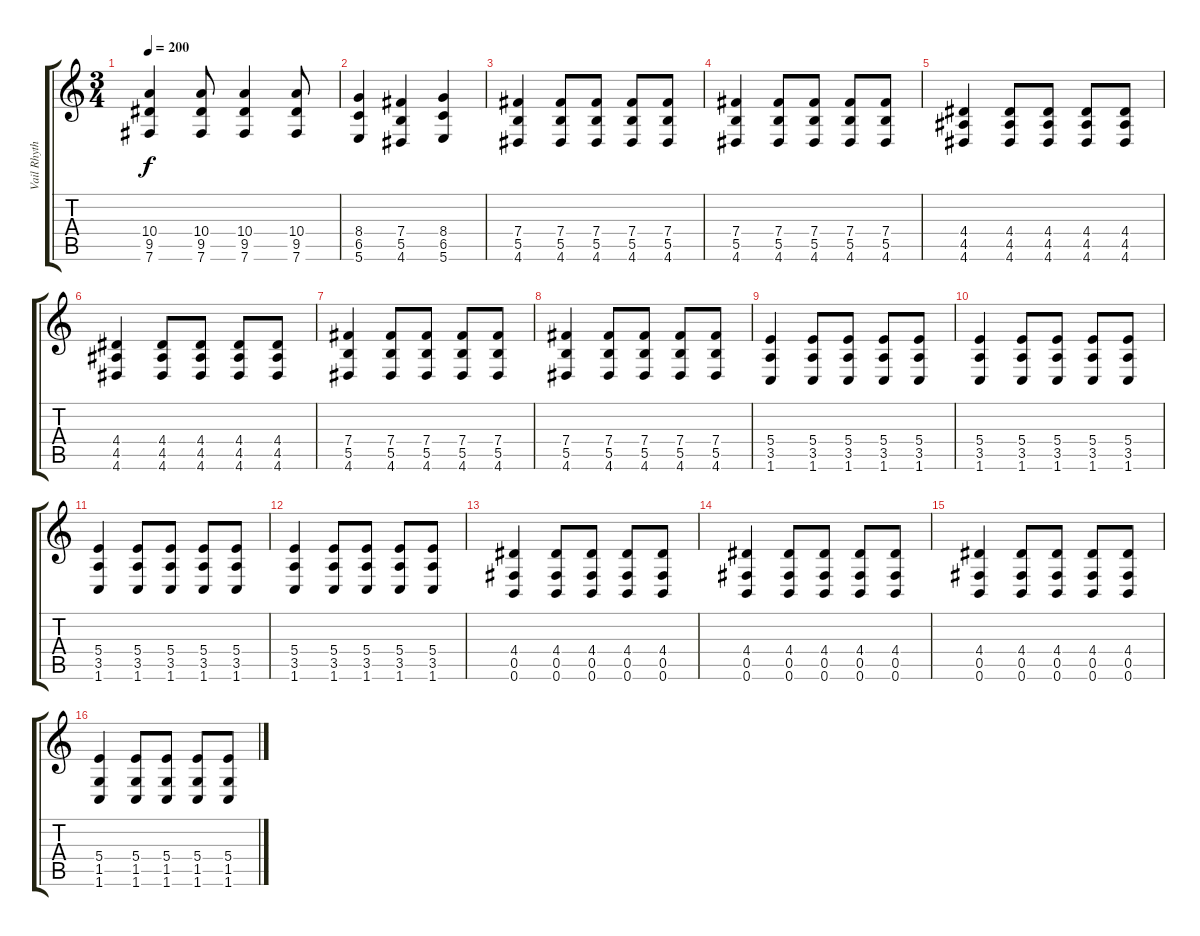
\track ("Vail Rhythm" "Vail Rhyth") {instrument overdrivenguitar}
\staff {score tabs}
\tuning (Db4 Ab3 E3 B2 Gb2 B1) {hide}
\ts (3 4)
\tempo 200
\clef g2
\ks c
(10.4 9.5 7.6).4{dy f} (10.4 9.5 7.6).8 (10.4 9.5 7.6).4 (10.4 9.5 7.6).8 |
(8.4 6.5 5.6).4 (7.4 5.5 4.6).4 (8.4 6.5 5.6).4 |
(7.4 5.5 4.6).4 (7.4 5.5 4.6).8 (7.4 5.5 4.6).8 (7.4 5.5 4.6).8 (7.4 5.5 4.6).8 |
(7.4 5.5 4.6).4 (7.4 5.5 4.6).8 (7.4 5.5 4.6).8 (7.4 5.5 4.6).8 (7.4 5.5 4.6).8 |
(4.4 4.5 4.6).4 (4.4 4.5 4.6).8 (4.4 4.5 4.6).8 (4.4 4.5 4.6).8 (4.4 4.5 4.6).8 |
(4.4 4.5 4.6).4 (4.4 4.5 4.6).8 (4.4 4.5 4.6).8 (4.4 4.5 4.6).8 (4.4 4.5 4.6).8 |
(7.4 5.5 4.6).4 (7.4 5.5 4.6).8 (7.4 5.5 4.6).8 (7.4 5.5 4.6).8 (7.4 5.5 4.6).8 |
(7.4 5.5 4.6).4 (7.4 5.5 4.6).8 (7.4 5.5 4.6).8 (7.4 5.5 4.6).8 (7.4 5.5 4.6).8 |
(5.4 3.5 1.6).4 (5.4 3.5 1.6).8 (5.4 3.5 1.6).8 (5.4 3.5 1.6).8 (5.4 3.5 1.6).8 |
(5.4 3.5 1.6).4 (5.4 3.5 1.6).8 (5.4 3.5 1.6).8 (5.4 3.5 1.6).8 (5.4 3.5 1.6).8 |
(5.4 3.5 1.6).4 (5.4 3.5 1.6).8 (5.4 3.5 1.6).8 (5.4 3.5 1.6).8 (5.4 3.5 1.6).8 |
(5.4 3.5 1.6).4 (5.4 3.5 1.6).8 (5.4 3.5 1.6).8 (5.4 3.5 1.6).8 (5.4 3.5 1.6).8 |
(4.4 0.5 0.6).4 (4.4 0.5 0.6).8 (4.4 0.5 0.6).8 (4.4 0.5 0.6).8 (4.4 0.5 0.6).8 |
(4.4 0.5 0.6).4 (4.4 0.5 0.6).8 (4.4 0.5 0.6).8 (4.4 0.5 0.6).8 (4.4 0.5 0.6).8 |
(4.4 0.5 0.6).4 (4.4 0.5 0.6).8 (4.4 0.5 0.6).8 (4.4 0.5 0.6).8 (4.4 0.5 0.6).8 |
(5.4 1.5 1.6).4 (5.4 1.5 1.6).8 (5.4 1.5 1.6).8 (5.4 1.5 1.6).8 (5.4 1.5 1.6).8
